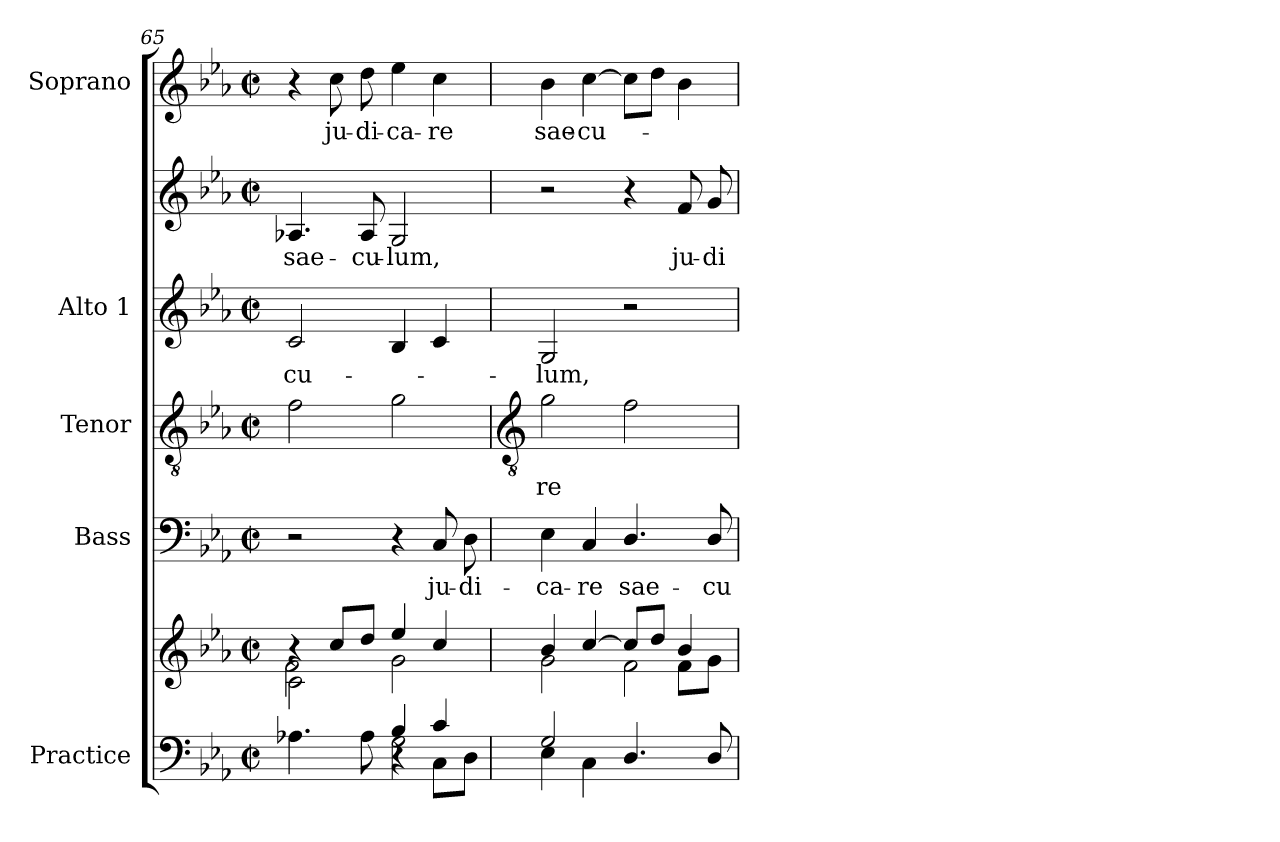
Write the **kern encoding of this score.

**kern	**kern	**kern	**text	**kern	**text	**kern	**text	**kern	**text	**kern	**text
*part5	*part5	*part4	*part4	*part3	*part3	*part2	*part2	*part2	*part2	*part1	*part1
*staff7	*staff6	*staff5	*staff5	*staff4	*staff4	*staff3	*staff3	*staff2	*staff2	*staff1	*staff1
*I"Practice	*	*I"Bass	*	*I"Tenor	*	*I"Alto 1	*	*	*	*I"Soprano	*
*	*	*I'B	*	*I'T	*	*I'A	*	*	*	*I'S	*
*clefF4	*clefG2	*clefF4	*	*clefGv2	*	*clefG2	*	*clefG2	*	*clefG2	*
*k[b-e-a-]	*k[b-e-a-]	*k[b-e-a-]	*	*k[b-e-a-]	*	*k[b-e-a-]	*	*k[b-e-a-]	*	*k[b-e-a-]	*
*E-:	*E-:	*E-:	*	*E-:	*	*E-:	*	*E-:	*	*E-:	*
*M2/2	*M2/2	*M2/2	*	*M2/2	*	*M2/2	*	*M2/2	*	*M2/2	*
*met(c|)	*met(c|)	*met(c|)	*	*met(c|)	*	*met(c|)	*	*met(c|)	*	*met(c|)	*
=65	=65	=65	=65	=65	=65	=65	=65	=65	=65	=65	=65
*^	*^	*	*	*	*	*	*	*	*	*	*
*	*^	*	*^	*	*	*	*	*	*	*	*	*	*
!	!	!	!	!	!	!	!	!	!	!	!LO:LY:b	!	!LO:LY:b	!	!
4.A-X\	2ryy	2ryy	4r	2c\	2f\	2r	.	2f	.	2c	cu-	4.A-X	-sae-	4r	.
!	!	!	!	!	!	!	!	!	!	!	!	!	!	!	!LO:LY:b
.	.	.	8cc/L	.	.	.	.	.	.	.	.	.	.	8cc	ju-
!	!	!	!	!	!	!	!	!	!	!	!	!	!LO:LY:b	!	!LO:LY:b
8A-\	.	.	8dd/J	.	.	.	.	.	.	.	.	8A-	-cu-	8dd	-di-
!	!	!	!	!	!	!	!	!	!	!	!	!	!LO:LY:b	!	!LO:LY:b
2G\	4B-/	4r	4ee-/	2ryy	2g\	4r	.	2g	.	4B-	.	2G	-lum,	4ee-\	-ca-
!	!	!	!	!	!	!	!LO:LY:b	!	!	!	!	!	!	!	!LO:LY:b
.	4c/	8C\L	4cc/	.	.	8C	ju-	.	.	4c	.	.	.	4cc	-re
!	!	!	!	!	!	!	!LO:LY:b	!	!	!	!	!	!	!	!
.	.	8D\J	.	.	.	8D	-di-	.	.	.	.	.	.	.	.
*v	*v	*v	*	*	*	*	*	*	*	*	*	*	*	*	*
*	*v	*v	*v	*	*	*	*	*	*	*	*	*	*
!!LO:LB:g=z
=66	=66	=66	=66	=66	=66	=66	=66	=66	=66	=66	=66
*	*	*	*	*clefGv2	*	*	*	*	*	*	*
*^	*^	*	*	*	*	*	*	*	*	*	*
*	*^	*	*^	*	*	*	*	*	*	*	*	*	*
*	*	*	*	*	*^	*	*	*	*	*	*	*	*	*	*
!	!	!	!	!	!	!	!	!LO:LY:b	!	!LO:LY:b	!	!LO:LY:b	!	!	!	!LO:LY:b
*	*v	*v	*	*	*	*	*	*	*	*	*	*	*	*	*	*
2G/	4E-\	4b-/	2ryy	2ryy	2g\	4E-	-ca-	2g	re	2G	-lum,	2r	.	4b-	sae-
!	!	!	!	!	!	!	!LO:LY:b	!	!	!	!	!	!	!	!LO:LY:b
.	4C\	[4cc/	.	.	.	4C	-re	.	.	.	.	.	.	[4cc	-cu-
!	!	!	!	!	!	!	!LO:LY:b	!	!	!	!	!	!	!	!
2ryy	4.D/	8cc/L]	4ryy	2ryy	2f\	4.D/	sae-	2f	.	2r	.	4r	.	8ccL]	.
.	.	8dd/J	.	.	.	.	.	.	.	.	.	.	.	8ddJ	.
!	!	!	!	!	!	!	!	!	!	!	!	!	!LO:LY:b	!	!
.	.	4b-/	8f\L	.	.	.	.	.	.	.	.	8f	ju-	4b-	.
!	!	!	!	!	!	!	!LO:LY:b	!	!	!	!	!	!LO:LY:b	!	!
.	8D/	.	8g\J	.	.	8D/	-cu-	.	.	.	.	8g	-di-	.	.
*v	*v	*	*	*	*	*	*	*	*	*	*	*	*	*	*
*	*v	*v	*v	*v	*	*	*	*	*	*	*	*	*	*
=	=	=	=	=	=	=	=	=	=	=	=
*-	*-	*-	*-	*-	*-	*-	*-	*-	*-	*-	*-
